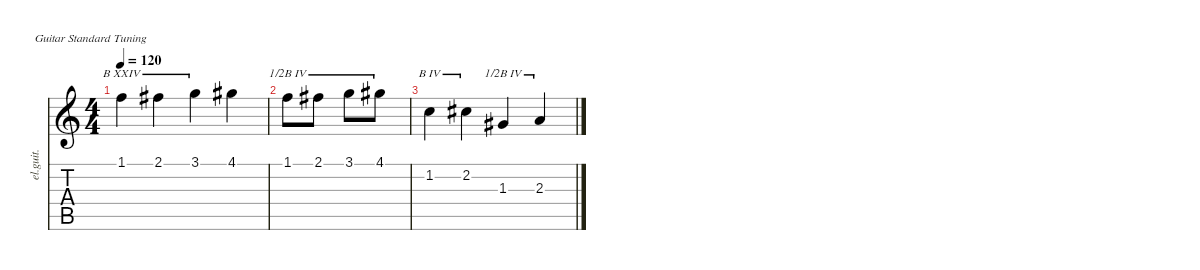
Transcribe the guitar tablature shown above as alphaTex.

\defaultSystemsLayout 4
\hideDynamics
\bracketExtendMode nobrackets
\track ("Clean Guitar" "el.guit.") {instrument electricguitarclean}
\staff {score tabs}
\tuning (E4 B3 G3 D3 A2 E2)
\ts (4 4)
\tempo 120
\clef g2
\ks c
1.1.4{dy mf instrument electricguitarclean barre (24 full) beam Down} 2.1{acc #}.4{barre (24 full) beam Down} 3.1.4{barre (24 full) beam Down} 4.1{acc #}.4{beam Down} |
1.1.8{barre (4 half) beam Down} 2.1{acc #}.8{barre (4 half) beam Down} 3.1.8{barre (4 half) beam Down} 4.1{acc #}.8{barre (4 half) beam Down} |
1.2.4{barre (4 full) beam Down} 2.2{acc #}.4{barre (4 full) beam Down} 1.3{acc #}.4{barre (4 half) beam Up} 2.3.4{barre (4 half) beam Up}
